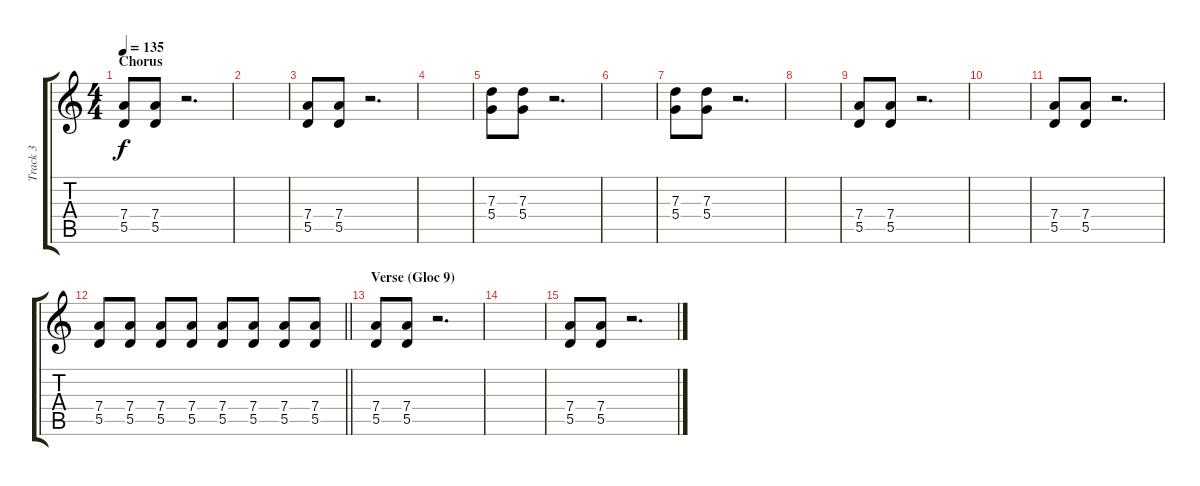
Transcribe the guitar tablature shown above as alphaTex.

\track ("Track 3" "Track 3") {instrument distortionguitar}
\staff {score tabs}
\tuning (E4 B3 G3 D3 A2 E2) {hide}
\ts (4 4)
\section ("" "Chorus")
\tempo 135
\clef g2
\ks c
(7.4 5.5).8{dy f} (7.4 5.5).8 r.2{d} |
|
(7.4 5.5).8 (7.4 5.5).8 r.2{d} |
|
(7.3 5.4).8 (7.3 5.4).8 r.2{d} |
|
(7.3 5.4).8 (7.3 5.4).8 r.2{d} |
|
(7.4 5.5).8 (7.4 5.5).8 r.2{d} |
|
(7.4 5.5).8 (7.4 5.5).8 r.2{d} |
\barLineRight lightlight
(7.4 5.5).8 (7.4 5.5).8 (7.4 5.5).8 (7.4 5.5).8 (7.4 5.5).8 (7.4 5.5).8 (7.4 5.5).8 (7.4 5.5).8 |
\section ("" "Verse (Gloc 9)")
(7.4 5.5).8 (7.4 5.5).8 r.2{d} |
|
(7.4 5.5).8 (7.4 5.5).8 r.2{d}
